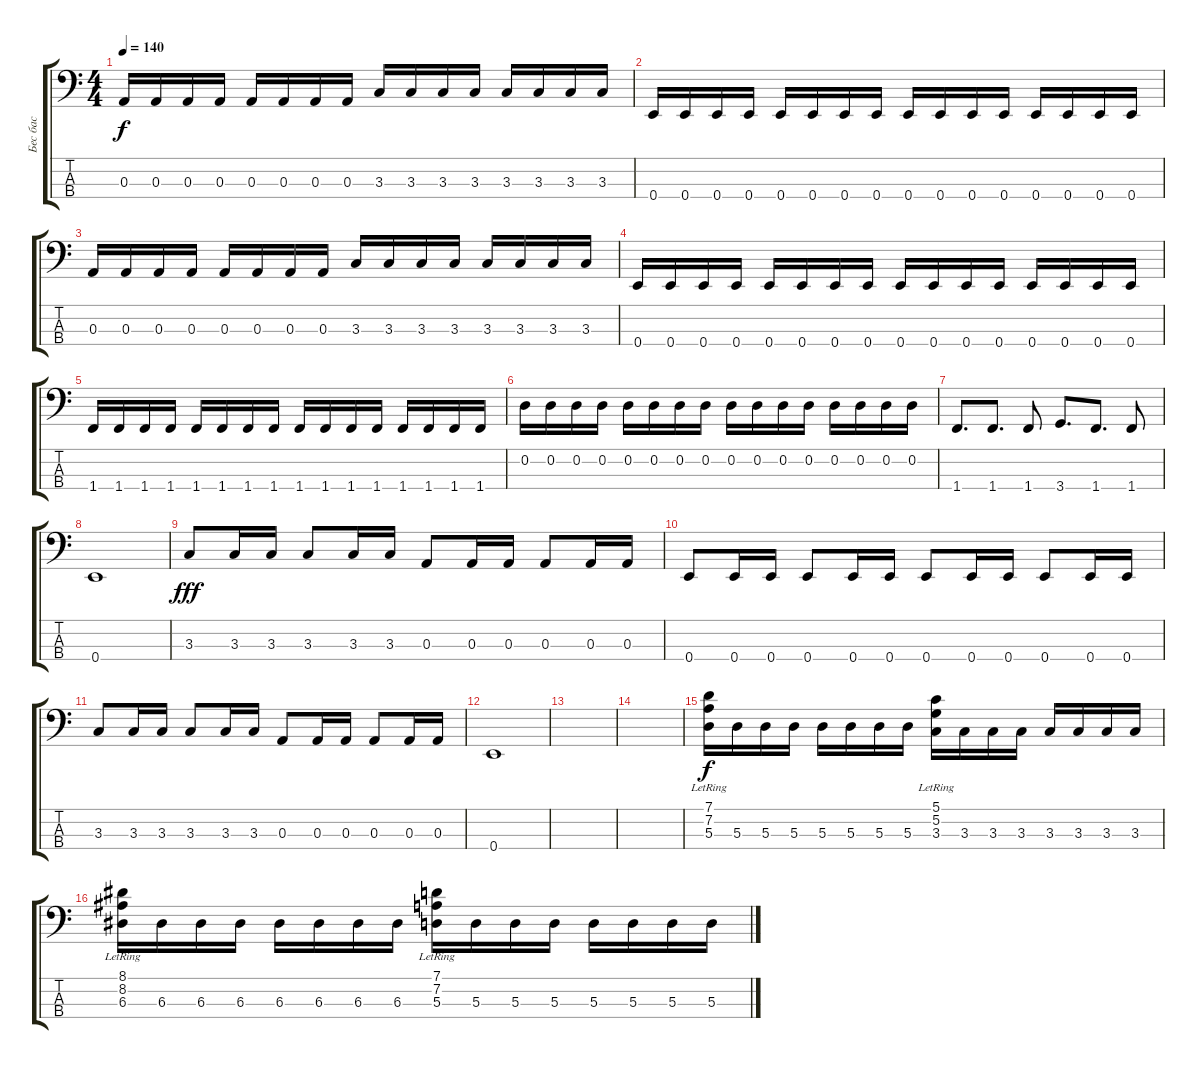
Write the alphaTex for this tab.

\track ("Бес бас" "Бес бас") {instrument electricbassfinger}
\staff {score tabs}
\tuning (G2 D2 A1 E1) {hide}
\ts (4 4)
\tempo 140
\clef f4
\ks c
0.3.16{dy f} 0.3.16 0.3.16 0.3.16 0.3.16 0.3.16 0.3.16 0.3.16 3.3.16 3.3.16 3.3.16 3.3.16 3.3.16 3.3.16 3.3.16 3.3.16 |
0.4.16 0.4.16 0.4.16 0.4.16 0.4.16 0.4.16 0.4.16 0.4.16 0.4.16 0.4.16 0.4.16 0.4.16 0.4.16 0.4.16 0.4.16 0.4.16 |
0.3.16 0.3.16 0.3.16 0.3.16 0.3.16 0.3.16 0.3.16 0.3.16 3.3.16 3.3.16 3.3.16 3.3.16 3.3.16 3.3.16 3.3.16 3.3.16 |
0.4.16 0.4.16 0.4.16 0.4.16 0.4.16 0.4.16 0.4.16 0.4.16 0.4.16 0.4.16 0.4.16 0.4.16 0.4.16 0.4.16 0.4.16 0.4.16 |
1.4.16 1.4.16 1.4.16 1.4.16 1.4.16 1.4.16 1.4.16 1.4.16 1.4.16 1.4.16 1.4.16 1.4.16 1.4.16 1.4.16 1.4.16 1.4.16 |
0.2.16 0.2.16 0.2.16 0.2.16 0.2.16 0.2.16 0.2.16 0.2.16 0.2.16 0.2.16 0.2.16 0.2.16 0.2.16 0.2.16 0.2.16 0.2.16 |
1.4.8{d} 1.4.8{d} 1.4.8 3.4.8{d} 1.4.8{d} 1.4.8 |
0.4.1 |
3.3.8{dy fff} 3.3.16 3.3.16 3.3.8 3.3.16 3.3.16 0.3.8 0.3.16 0.3.16 0.3.8 0.3.16 0.3.16 |
0.4.8 0.4.16 0.4.16 0.4.8 0.4.16 0.4.16 0.4.8 0.4.16 0.4.16 0.4.8 0.4.16 0.4.16 |
3.3.8 3.3.16 3.3.16 3.3.8 3.3.16 3.3.16 0.3.8 0.3.16 0.3.16 0.3.8 0.3.16 0.3.16 |
0.4.1 |
|
|
(7.1{lr} 7.2{lr} 5.3).16{dy f} 5.3.16 5.3.16 5.3.16 5.3.16 5.3.16 5.3.16 5.3.16 (5.1{lr} 5.2{lr} 3.3).16 3.3.16 3.3.16 3.3.16 3.3.16 3.3.16 3.3.16 3.3.16 |
(8.1{lr} 8.2{lr} 6.3).16 6.3.16 6.3.16 6.3.16 6.3.16 6.3.16 6.3.16 6.3.16 (7.1{lr} 7.2{lr} 5.3).16 5.3.16 5.3.16 5.3.16 5.3.16 5.3.16 5.3.16 5.3.16
